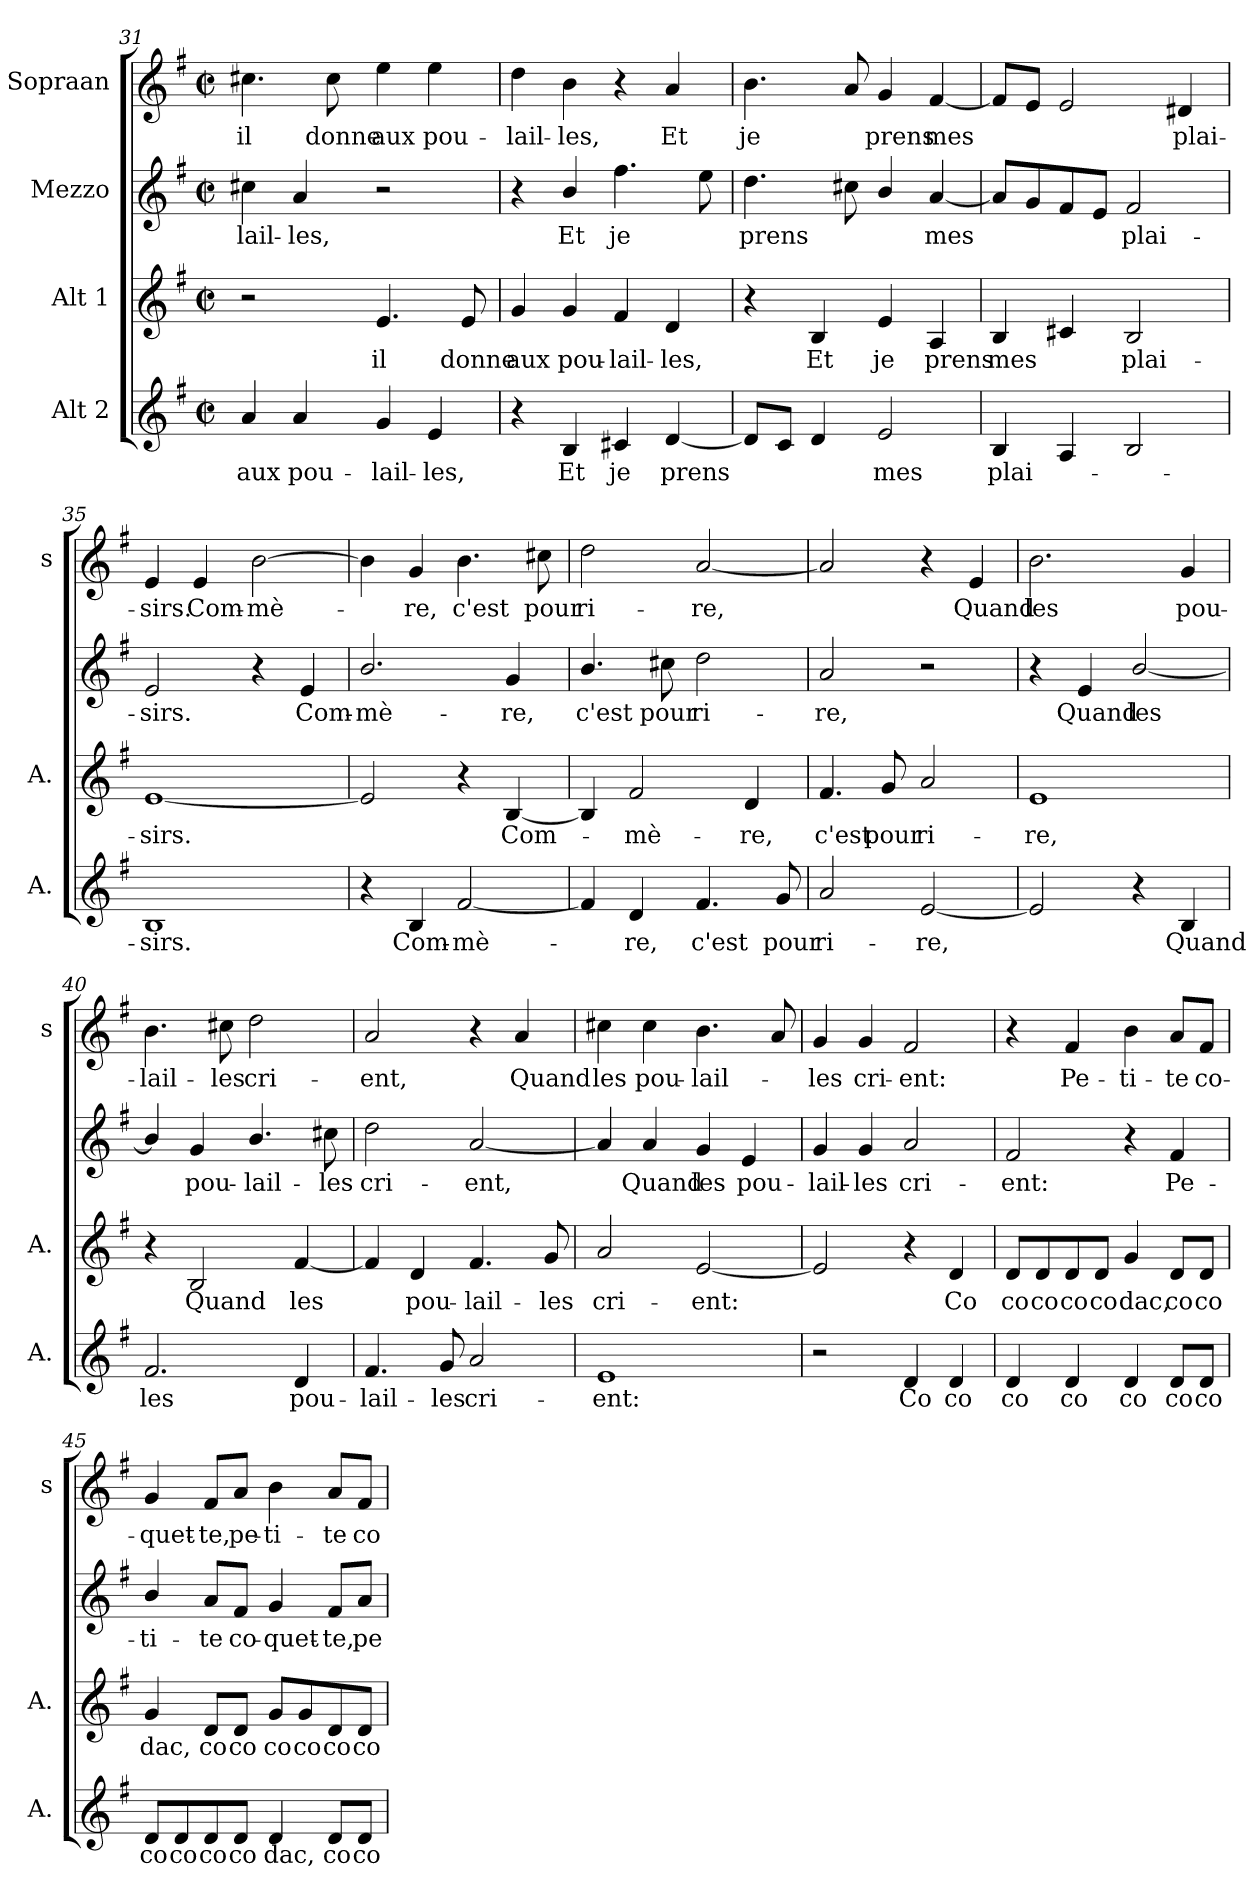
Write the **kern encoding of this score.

**kern	**text	**kern	**text	**kern	**text	**kern	**text
*part4	*part4	*part3	*part3	*part2	*part2	*part1	*part1
*staff4	*staff4	*staff3	*staff3	*staff2	*staff2	*staff1	*staff1
*I"Alt 2	*	*I"Alt 1	*	*I"Mezzo	*	*I"Sopraan	*
*I'A.	*	*I'A.	*	*	*	*I's	*
*clefG2	*	*clefG2	*	*clefG2	*	*clefG2	*
*k[f#]	*	*k[f#]	*	*k[f#]	*	*k[f#]	*
*G:	*	*G:	*	*G:	*	*G:	*
*M2/2	*	*M2/2	*	*M2/2	*	*M2/2	*
*met(c|)	*	*met(c|)	*	*met(c|)	*	*met(c|)	*
=31	=31	=31	=31	=31	=31	=31	=31
!	!LO:LY:b	!	!	!	!LO:LY:b	!	!LO:LY:b
4a/	aux	2r	.	4cc#X\	-lail-	4.cc#X\	il
!	!LO:LY:b	!	!	!	!LO:LY:b	!	!
4a/	pou-	.	.	4a/	-les,	.	.
!	!	!	!	!	!	!	!LO:LY:b
.	.	.	.	.	.	8cc#\	donne
!	!LO:LY:b	!	!LO:LY:b	!	!	!	!LO:LY:b
4g/	-lail-	4.e/	il	2r	.	4ee\	aux
!	!LO:LY:b	!	!	!	!	!	!LO:LY:b
4e/	-les,	.	.	.	.	4ee\	pou-
!	!	!	!LO:LY:b	!	!	!	!
.	.	8e/	donne	.	.	.	.
=32	=32	=32	=32	=32	=32	=32	=32
!	!	!	!LO:LY:b	!	!	!	!LO:LY:b
4r	.	4g/	aux	4r	.	4dd\	-lail-
!	!LO:LY:b	!	!LO:LY:b	!	!LO:LY:b	!	!LO:LY:b
4B/	Et	4g/	pou-	4b/	Et	4b\	-les,
!	!LO:LY:b	!	!LO:LY:b	!	!LO:LY:b	!	!
4c#X/	je	4f#/	-lail-	4.ff#\	je	4r	.
!	!LO:LY:b	!	!LO:LY:b	!	!	!	!LO:LY:b
[4d/	prens	4d/	-les,	.	.	4a/	Et
.	.	.	.	8ee\	.	.	.
=33	=33	=33	=33	=33	=33	=33	=33
!	!	!	!	!	!LO:LY:b	!	!LO:LY:b
8d/L]	.	4r	.	4.dd\	prens	4.b\	je
8c/J	.	.	.	.	.	.	.
!	!	!	!LO:LY:b	!	!	!	!
4d/	.	4B/	Et	.	.	.	.
.	.	.	.	8cc#X\	.	8a/	.
!	!LO:LY:b	!	!LO:LY:b	!	!	!	!LO:LY:b
2e/	mes	4e/	je	4b/	.	4g/	prens
!	!	!	!LO:LY:b	!	!LO:LY:b	!	!LO:LY:b
.	.	4A/	prens	[4a/	mes	[4f#/	mes
!!LO:LB:g=z
=34	=34	=34	=34	=34	=34	=34	=34
!	!LO:LY:b	!	!LO:LY:b	!	!	!	!
4B/	plai-	4B/	mes	8a/L]	.	8f#/L]	.
.	.	.	.	8g/	.	8e/J	.
4A/	.	4c#X/	.	8f#/	.	2e/	.
.	.	.	.	8e/J	.	.	.
!	!	!	!LO:LY:b	!	!LO:LY:b	!	!
2B/	.	2B/	plai-	2f#/	plai-	.	.
!	!	!	!	!	!	!	!LO:LY:b
.	.	.	.	.	.	4d#X/	plai-
=35	=35	=35	=35	=35	=35	=35	=35
!	!LO:LY:b	!	!LO:LY:b	!	!LO:LY:b	!	!LO:LY:b
1B	-sirs.	[1e	-sirs.	2e/	-sirs.	4e/	-sirs.
!	!	!	!	!	!	!	!LO:LY:b
.	.	.	.	.	.	4e/	Com-
!	!	!	!	!	!	!	!LO:LY:b
.	.	.	.	4r	.	[2b\	-mè-
!	!	!	!	!	!LO:LY:b	!	!
.	.	.	.	4e/	Com-	.	.
=36	=36	=36	=36	=36	=36	=36	=36
!	!	!	!	!	!LO:LY:b	!	!
4r	.	2e/]	.	2.b/	-mè-	4b\]	.
!	!LO:LY:b	!	!	!	!	!	!LO:LY:b
4B/	Com-	.	.	.	.	4g/	-re,
!	!LO:LY:b	!	!	!	!	!	!LO:LY:b
[2f#/	-mè-	4r	.	.	.	4.b\	c'est
!	!	!	!LO:LY:b	!	!LO:LY:b	!	!
.	.	[4B/	Com-	4g/	-re,	.	.
!	!	!	!	!	!	!	!LO:LY:b
.	.	.	.	.	.	8cc#X\	pour
=37	=37	=37	=37	=37	=37	=37	=37
!	!	!	!	!	!LO:LY:b	!	!LO:LY:b
4f#/]	.	4B/]	.	4.b/	c'est	2dd\	ri-
!	!LO:LY:b	!	!LO:LY:b	!	!	!	!
4d/	-re,	2f#/	-mè-	.	.	.	.
!	!	!	!	!	!LO:LY:b	!	!
.	.	.	.	8cc#X\	pour	.	.
!	!LO:LY:b	!	!	!	!LO:LY:b	!	!LO:LY:b
4.f#/	c'est	.	.	2dd\	ri-	[2a/	-re,
!	!	!	!LO:LY:b	!	!	!	!
.	.	4d/	-re,	.	.	.	.
!	!LO:LY:b	!	!	!	!	!	!
8g/	pour	.	.	.	.	.	.
=38	=38	=38	=38	=38	=38	=38	=38
!	!LO:LY:b	!	!LO:LY:b	!	!LO:LY:b	!	!
2a/	ri-	4.f#/	c'est	2a/	-re,	2a/]	.
!	!	!	!LO:LY:b	!	!	!	!
.	.	8g/	pour	.	.	.	.
!	!LO:LY:b	!	!LO:LY:b	!	!	!	!
[2e/	-re,	2a/	ri-	2r	.	4r	.
!	!	!	!	!	!	!	!LO:LY:b
.	.	.	.	.	.	4e/	Quand
!!LO:LB:g=z
=39	=39	=39	=39	=39	=39	=39	=39
!	!	!	!LO:LY:b	!	!	!	!LO:LY:b
2e/]	.	1e	-re,	4r	.	2.b\	les
!	!	!	!	!	!LO:LY:b	!	!
.	.	.	.	4e/	Quand	.	.
!	!	!	!	!	!LO:LY:b	!	!
4r	.	.	.	[2b/	les	.	.
!	!LO:LY:b	!	!	!	!	!	!LO:LY:b
4B/	Quand	.	.	.	.	4g/	pou-
=40	=40	=40	=40	=40	=40	=40	=40
!	!LO:LY:b	!	!	!	!	!	!LO:LY:b
2.f#/	les	4r	.	4b/]	.	4.b\	-lail-
!	!	!	!LO:LY:b	!	!LO:LY:b	!	!
.	.	2B/	Quand	4g/	pou-	.	.
!	!	!	!	!	!	!	!LO:LY:b
.	.	.	.	.	.	8cc#X\	-les
!	!	!	!	!	!LO:LY:b	!	!LO:LY:b
.	.	.	.	4.b/	-lail-	2dd\	cri-
!	!LO:LY:b	!	!LO:LY:b	!	!	!	!
4d/	pou-	[4f#/	les	.	.	.	.
!	!	!	!	!	!LO:LY:b	!	!
.	.	.	.	8cc#X\	-les	.	.
=41	=41	=41	=41	=41	=41	=41	=41
!	!LO:LY:b	!	!	!	!LO:LY:b	!	!LO:LY:b
4.f#/	-lail-	4f#/]	.	2dd\	cri-	2a/	-ent,
!	!	!	!LO:LY:b	!	!	!	!
.	.	4d/	pou-	.	.	.	.
!	!LO:LY:b	!	!	!	!	!	!
8g/	-les	.	.	.	.	.	.
!	!LO:LY:b	!	!LO:LY:b	!	!LO:LY:b	!	!
2a/	cri-	4.f#/	-lail-	[2a/	-ent,	4r	.
!	!	!	!	!	!	!	!LO:LY:b
.	.	.	.	.	.	4a/	Quand
!	!	!	!LO:LY:b	!	!	!	!
.	.	8g/	-les	.	.	.	.
=42	=42	=42	=42	=42	=42	=42	=42
!	!LO:LY:b	!	!LO:LY:b	!	!	!	!LO:LY:b
1e	-ent:	2a/	cri-	4a/]	.	4cc#X\	les
!	!	!	!	!	!LO:LY:b	!	!LO:LY:b
.	.	.	.	4a/	Quand	4cc#\	pou-
!	!	!	!LO:LY:b	!	!LO:LY:b	!	!LO:LY:b
.	.	[2e/	-ent:	4g/	les	4.b\	-lail-
!	!	!	!	!	!LO:LY:b	!	!
.	.	.	.	4e/	pou-	.	.
.	.	.	.	.	.	8a/	.
=43	=43	=43	=43	=43	=43	=43	=43
!	!	!	!	!	!LO:LY:b	!	!LO:LY:b
2r	.	2e/]	.	4g/	-lail-	4g/	-les
!	!	!	!	!	!LO:LY:b	!	!LO:LY:b
.	.	.	.	4g/	-les	4g/	cri-
!	!LO:LY:b	!	!	!	!LO:LY:b	!	!LO:LY:b
4d/	Co	4r	.	2a/	cri-	2f#/	-ent:
!	!LO:LY:b	!	!LO:LY:b	!	!	!	!
4d/	co	4d/	Co	.	.	.	.
!!LO:PB:g=z
=44	=44	=44	=44	=44	=44	=44	=44
!	!LO:LY:b	!	!LO:LY:b	!	!LO:LY:b	!	!
4d/	co	8d/L	co	2f#/	-ent:	4r	.
!	!	!	!LO:LY:b	!	!	!	!
.	.	8d/	co	.	.	.	.
!	!LO:LY:b	!	!LO:LY:b	!	!	!	!LO:LY:b
4d/	co	8d/	co	.	.	4f#/	Pe-
!	!	!	!LO:LY:b	!	!	!	!
.	.	8d/J	co	.	.	.	.
!	!LO:LY:b	!	!LO:LY:b	!	!	!	!LO:LY:b
4d/	co	4g/	dac,	4r	.	4b\	-ti-
!	!LO:LY:b	!	!LO:LY:b	!	!LO:LY:b	!	!LO:LY:b
8d/L	co	8d/L	co	4f#/	Pe-	8a/L	-te
!	!LO:LY:b	!	!LO:LY:b	!	!	!	!LO:LY:b
8d/J	co	8d/J	co	.	.	8f#/J	co-
=45	=45	=45	=45	=45	=45	=45	=45
!	!LO:LY:b	!	!LO:LY:b	!	!LO:LY:b	!	!LO:LY:b
8d/L	co	4g/	dac,	4b/	-ti-	4g/	-quet-
!	!LO:LY:b	!	!	!	!	!	!
8d/	co	.	.	.	.	.	.
!	!LO:LY:b	!	!LO:LY:b	!	!LO:LY:b	!	!LO:LY:b
8d/	co	8d/L	co	8a/L	-te	8f#/L	-te,
!	!LO:LY:b	!	!LO:LY:b	!	!LO:LY:b	!	!LO:LY:b
8d/J	co	8d/J	co	8f#/J	co-	8a/J	pe-
!	!LO:LY:b	!	!LO:LY:b	!	!LO:LY:b	!	!LO:LY:b
4d/	dac,	8g/L	co	4g/	-quet-	4b\	-ti-
!	!	!	!LO:LY:b	!	!	!	!
.	.	8g/	co	.	.	.	.
!	!LO:LY:b	!	!LO:LY:b	!	!LO:LY:b	!	!LO:LY:b
8d/L	co	8d/	co	8f#/L	-te,	8a/L	-te
!	!LO:LY:b	!	!LO:LY:b	!	!LO:LY:b	!	!LO:LY:b
8d/J	co	8d/J	co	8a/J	pe-	8f#/J	co-
=	=	=	=	=	=	=	=
*-	*-	*-	*-	*-	*-	*-	*-
